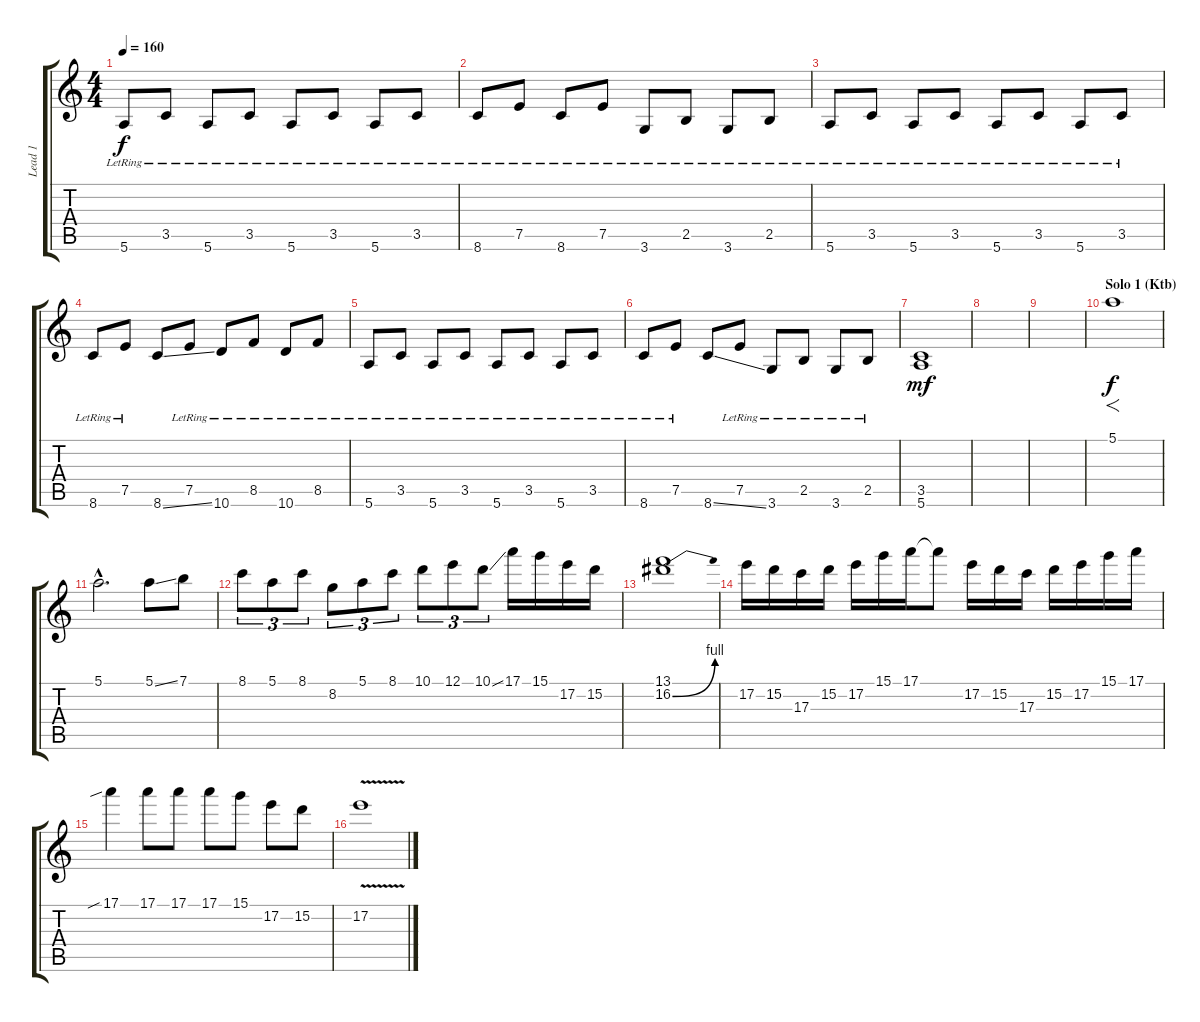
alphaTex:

\track ("Lead 1" "Lead 1") {instrument distortionguitar}
\staff {score tabs}
\tuning (E4 B3 G3 D3 A2 E2) {hide}
\ts (4 4)
\tempo 160
\clef g2
\ks c
5.6{lr}.8{dy f} 3.5{lr}.8 5.6{lr}.8 3.5{lr}.8 5.6{lr}.8 3.5{lr}.8 5.6{lr}.8 3.5{lr}.8 |
8.6{lr}.8 7.5{lr}.8 8.6{lr}.8 7.5{lr}.8 3.6{lr}.8 2.5{lr}.8 3.6{lr}.8 2.5{lr}.8 |
5.6{lr}.8 3.5{lr}.8 5.6{lr}.8 3.5{lr}.8 5.6{lr}.8 3.5{lr}.8 5.6{lr}.8 3.5{lr}.8 |
8.6{lr}.8 7.5{lr}.8 8.6{ss}.8 7.5{lr}.8 10.6{lr}.8 8.5{lr}.8 10.6{lr}.8 8.5{lr}.8 |
5.6{lr}.8 3.5{lr}.8 5.6{lr}.8 3.5{lr}.8 5.6{lr}.8 3.5{lr}.8 5.6{lr}.8 3.5{lr}.8 |
8.6{lr}.8 7.5{lr}.8 8.6{ss}.8 7.5{lr}.8 3.6{lr}.8 2.5{lr}.8 3.6{lr}.8 2.5{lr}.8 |
(3.5 5.6).1{dy mf volume 0} |
|
|
\section ("" "Solo 1 (Ktb)")
5.1.1{f dy f} |
5.1{hac}.2{d} 5.1{ss}.8 7.1.8 |
8.1.8{tu (3 2)} 5.1.8{tu (3 2)} 8.1.8{tu (3 2)} 8.2.8{tu (3 2)} 5.1.8{tu (3 2)} 8.1.8{tu (3 2)} 10.1.8{tu (3 2)} 12.1.8{tu (3 2)} 10.1{ss}.8{tu (3 2)} 17.1.16 15.1.16 17.2.16 15.2.16 |
(13.1 16.2{be (bend 0 0 60 4)}).1 |
17.2.16 15.2.16 17.3.16 15.2.16 17.2.16 15.1.16 17.1.16 17.1{t}.8 17.2.16 15.2.16 17.3.16 15.2.16 17.2.16 15.1.16 17.1.16 |
17.1{sib}.4 17.1.8 17.1.8 17.1.8 15.1.8 17.2.8 15.2.8 |
17.2{v}.1
